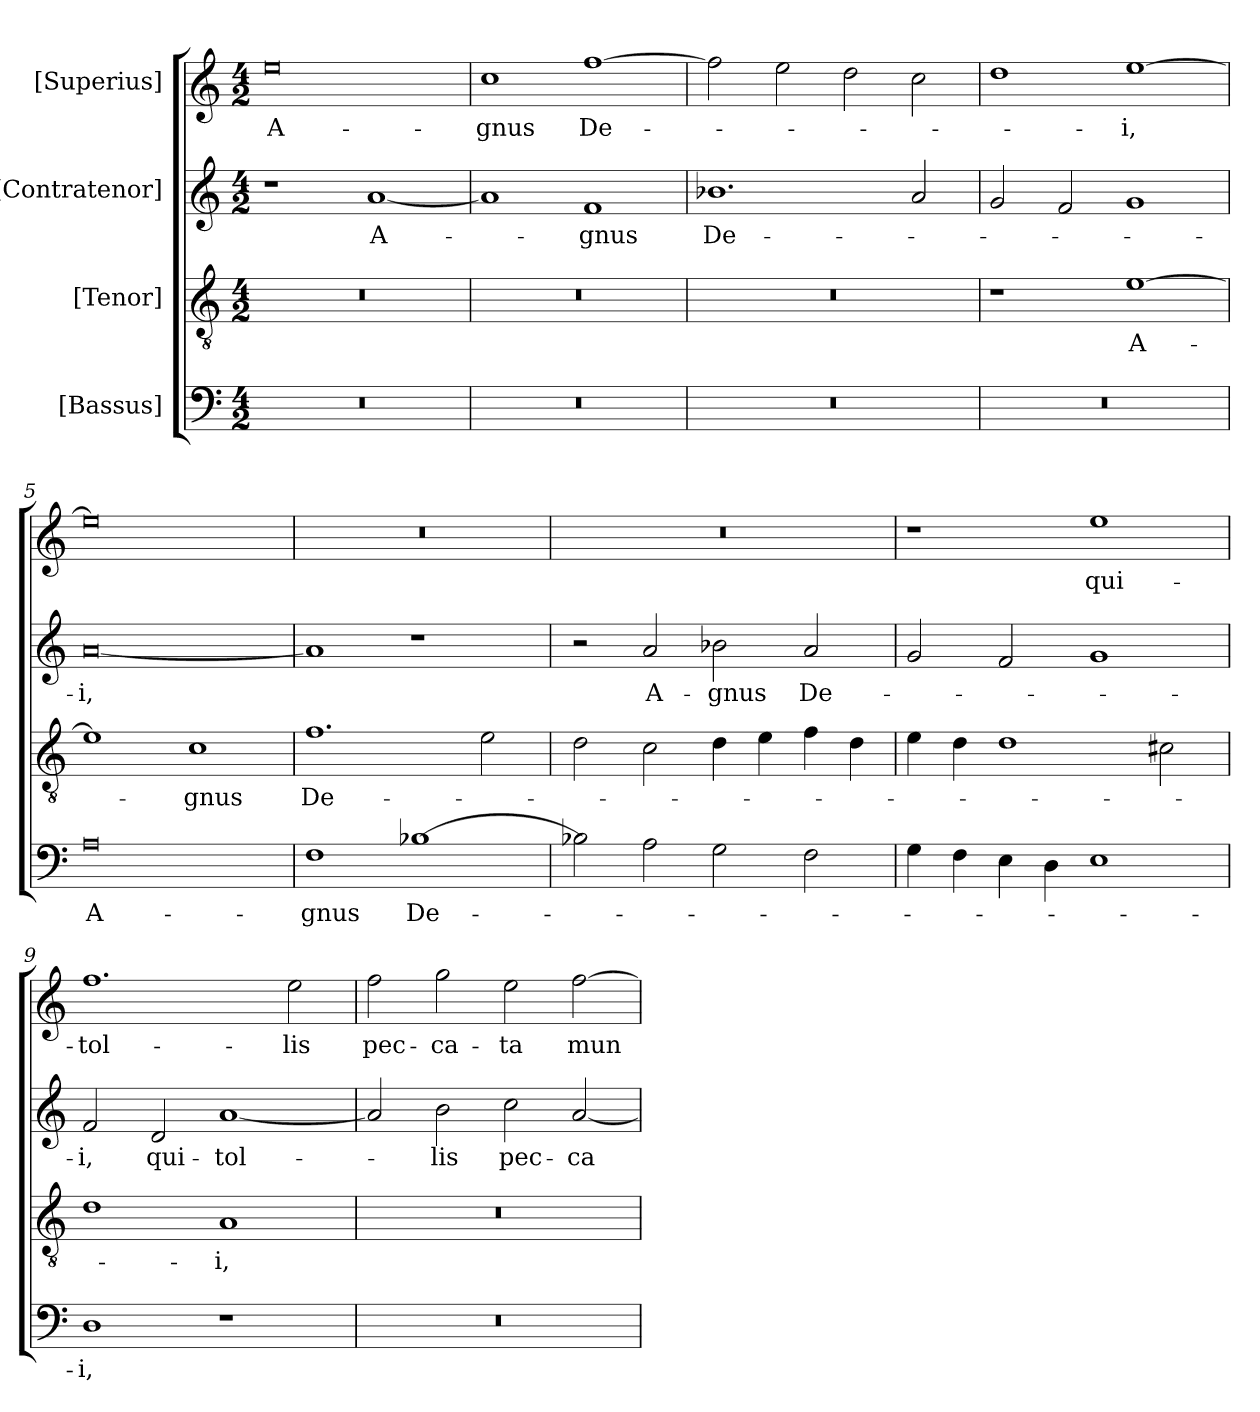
**kern	**text	**kern	**text	**kern	**text	**kern	**text
*part4	*part4	*part3	*part3	*part2	*part2	*part1	*part1
*staff4	*staff4	*staff3	*staff3	*staff2	*staff2	*staff1	*staff1
*I"[Bassus]	*	*I"[Tenor]	*	*I"[Contratenor]	*	*I"[Superius]	*
*clefF4	*	*clefGv2	*	*clefG2	*	*clefG2	*
*k[]	*	*k[]	*	*k[]	*	*k[]	*
*M4/2	*	*M4/2	*	*M4/2	*	*M4/2	*
=1	=1	=1	=1	=1	=1	=1	=1
0r	.	0r	.	1r	.	0ee\	A-
.	.	.	.	[1a/	A-	.	.
=2	=2	=2	=2	=2	=2	=2	=2
0r	.	0r	.	1a/]	.	1cc\	-gnus
.	.	.	.	1f/	-gnus	[1ff\	De-
=3	=3	=3	=3	=3	=3	=3	=3
0r	.	0r	.	1.b-X\	De-	2ff\]	.
.	.	.	.	.	.	2ee\	.
.	.	.	.	.	.	2dd\	.
.	.	.	.	2a/	.	2cc\	.
=4	=4	=4	=4	=4	=4	=4	=4
0r	.	1r	.	2g/	.	1dd\	.
.	.	.	.	2f/	.	.	.
.	.	[1e\	A-	1g/	.	[1ee\	-i,
=5	=5	=5	=5	=5	=5	=5	=5
0A\	A-	1e\]	.	[0a/	-i,	0ee\]	.
.	.	1c\	-gnus	.	.	.	.
=6	=6	=6	=6	=6	=6	=6	=6
1F\	-gnus	1.f\	De-	1a/]	.	0r	.
[1B-X\	De-	.	.	1r	.	.	.
.	.	2e\	.	.	.	.	.
=7	=7	=7	=7	=7	=7	=7	=7
2B-X\]	.	2d\	.	2r	.	0r	.
2A\	.	2c\	.	2a/	A-	.	.
2G\	.	4d\	.	2b-X\	-gnus	.	.
.	.	4e\	.	.	.	.	.
2F\	.	4f\	.	2a/	De-	.	.
.	.	4d\	.	.	.	.	.
=8	=8	=8	=8	=8	=8	=8	=8
4G\	.	4e\	.	2g/	.	1r	.
4F\	.	4d\	.	.	.	.	.
4E\	.	1d\	.	2f/	.	.	.
4D\	.	.	.	.	.	.	.
1E\	.	.	.	1g/	.	1ee\	qui-
.	.	2c#X\	.	.	.	.	.
=9	=9	=9	=9	=9	=9	=9	=9
1D\	-i,	1d\	.	2f/	-i,	1.ff\	tol-
.	.	.	.	2d/	qui-	.	.
1r	.	1A/	-i,	[1a/	tol-	.	.
.	.	.	.	.	.	2ee\	-lis
=10	=10	=10	=10	=10	=10	=10	=10
0r	.	0r	.	2a/]	.	2ff\	pec-
.	.	.	.	2b\	-lis	2gg\	-ca-
.	.	.	.	2cc\	pec-	2ee\	-ta
.	.	.	.	[2a/	-ca-	[2ff\	mun-
=	=	=	=	=	=	=	=
*-	*-	*-	*-	*-	*-	*-	*-
